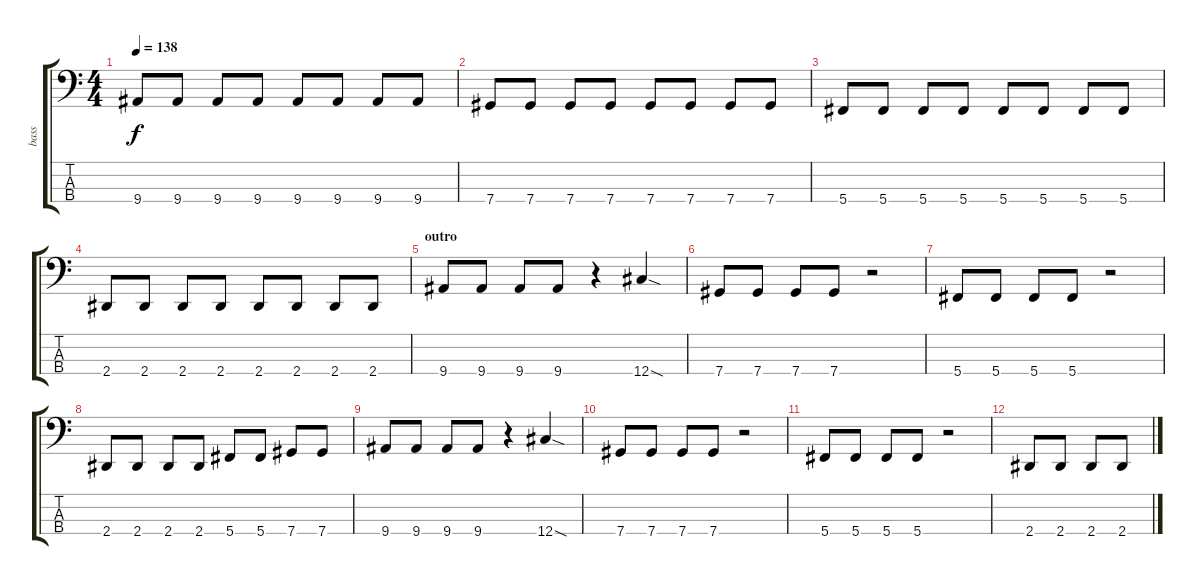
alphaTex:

\track ("bass" "bass") {instrument electricbassfinger}
\staff {score tabs}
\tuning (Gb2 Db2 Ab1 Db1) {hide}
\ts (4 4)
\tempo 138
\clef f4
\ks c
9.4.8{dy f instrument electricbassfinger} 9.4.8 9.4.8 9.4.8 9.4.8 9.4.8 9.4.8 9.4.8 |
7.4.8 7.4.8 7.4.8 7.4.8 7.4.8 7.4.8 7.4.8 7.4.8 |
5.4.8 5.4.8 5.4.8 5.4.8 5.4.8 5.4.8 5.4.8 5.4.8 |
2.4.8 2.4.8 2.4.8 2.4.8 2.4.8 2.4.8 2.4.8 2.4.8 |
\section ("" "outro")
9.4.8{instrument electricbassfinger} 9.4.8 9.4.8 9.4.8 r.4 12.4{sod}.4 |
7.4.8 7.4.8 7.4.8 7.4.8 r.2 |
5.4.8 5.4.8 5.4.8 5.4.8 r.2 |
2.4.8 2.4.8 2.4.8 2.4.8 5.4.8{instrument synthbass1} 5.4.8 7.4.8 7.4.8 |
9.4.8{instrument electricbassfinger} 9.4.8 9.4.8 9.4.8 r.4 12.4{sod}.4 |
7.4.8 7.4.8 7.4.8 7.4.8 r.2 |
5.4.8 5.4.8 5.4.8 5.4.8 r.2 |
2.4.8 2.4.8 2.4.8 2.4.8
